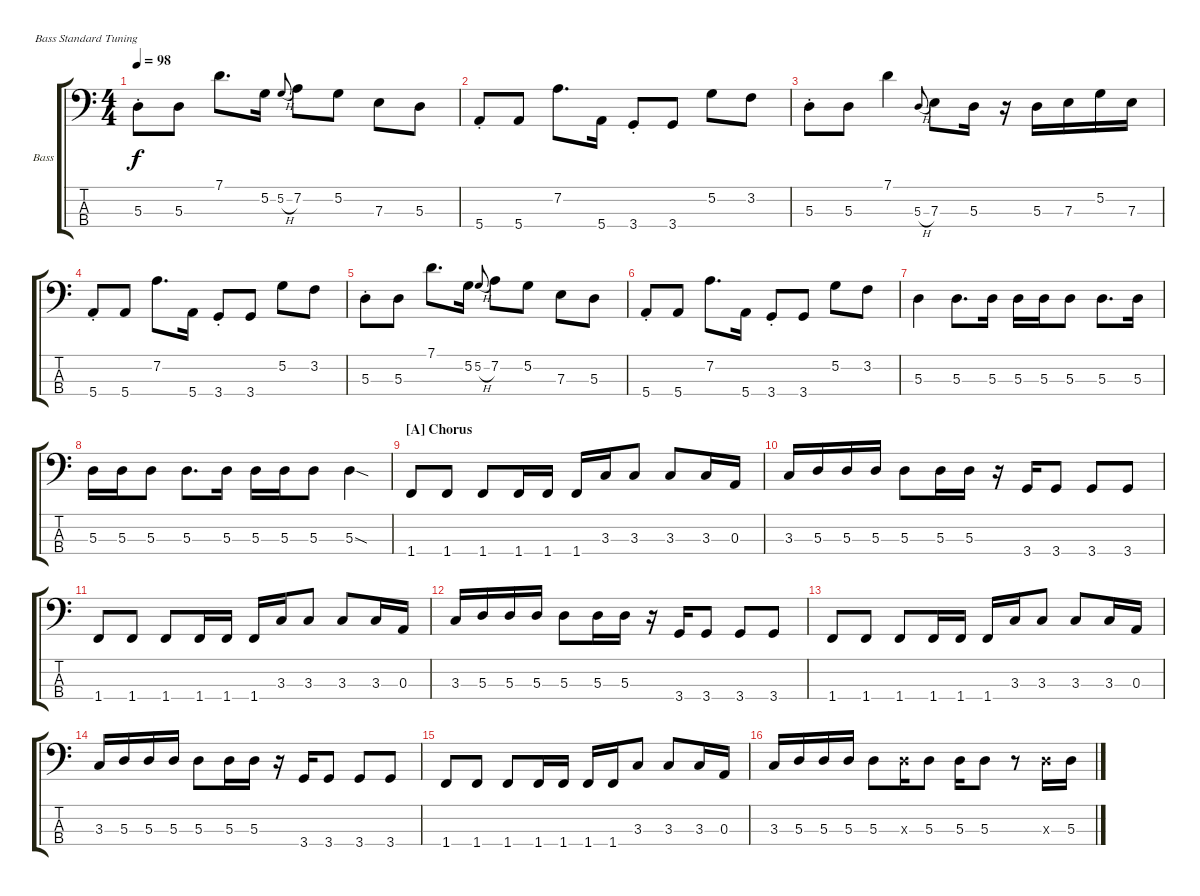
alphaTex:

\defaultSystemsLayout 4
\bracketExtendMode groupsimilarinstruments
\firstSystemTrackNameOrientation horizontal
\otherSystemsTrackNameOrientation horizontal
\track ("Bass (Flea (Micheal Balzary))" "Bass") {instrument electricbassfinger}
\staff {score tabs}
\tuning (G2 D2 A1 E1)
\ts (4 4)
\tempo 98
\clef f4
\ks c
5.3{st}.8{dy f} 5.3.8 7.1.8{d} 5.2.16 5.2{h}.8{gr onbeat} 7.2.8 5.2.8 7.3.8 5.3.8 |
5.4{st}.8 5.4.8 7.2.8{d} 5.4.16 3.4{st}.8 3.4.8 5.2.8 3.2.8 |
5.3{st}.8 5.3.8 7.1.4 5.3{h}.8{gr onbeat} 7.3.8 5.3.16 r.16 5.3.16 7.3.16 5.2.16 7.3.16 |
5.4{st}.8 5.4.8 7.2.8{d} 5.4.16 3.4{st}.8 3.4.8 5.2.8 3.2.8 |
5.3{st}.8 5.3.8 7.1.8{d} 5.2.16 5.2{h}.8{gr onbeat} 7.2.8 5.2.8 7.3.8 5.3.8 |
5.4{st}.8 5.4.8 7.2.8{d} 5.4.16 3.4{st}.8 3.4.8 5.2.8 3.2.8 |
5.3.4 5.3.8{d} 5.3.16 5.3.16 5.3.16 5.3.8 5.3.8{d} 5.3.16 |
5.3.16 5.3.16 5.3.8 5.3.8{d} 5.3.16 5.3.16 5.3.16 5.3.8 5.3{sod}.4 |
\section ("A" "Chorus")
1.4.8 1.4.8 1.4.8 1.4.16 1.4.16 1.4.16 3.3.16 3.3.8 3.3.8 3.3.16 0.3.16 |
3.3.16 5.3.16 5.3.16 5.3.16 5.3.8 5.3.16 5.3.16 r.16 3.4.16 3.4.8 3.4.8 3.4.8 |
1.4.8 1.4.8 1.4.8 1.4.16 1.4.16 1.4.16 3.3.16 3.3.8 3.3.8 3.3.16 0.3.16 |
3.3.16 5.3.16 5.3.16 5.3.16 5.3.8 5.3.16 5.3.16 r.16 3.4.16 3.4.8 3.4.8 3.4.8 |
1.4.8 1.4.8 1.4.8 1.4.16 1.4.16 1.4.16 3.3.16 3.3.8 3.3.8 3.3.16 0.3.16 |
3.3.16 5.3.16 5.3.16 5.3.16 5.3.8 5.3.16 5.3.16 r.16 3.4.16 3.4.8 3.4.8 3.4.8 |
1.4.8 1.4.8 1.4.8 1.4.16 1.4.16 1.4.16 1.4.16 3.3.8 3.3.8 3.3.16 0.3.16 |
3.3.16 5.3.16 5.3.16 5.3.16 5.3.8 5.3{x}.16 5.3.8 5.3.16 5.3.8 r.8 5.3{x}.16 5.3.16
